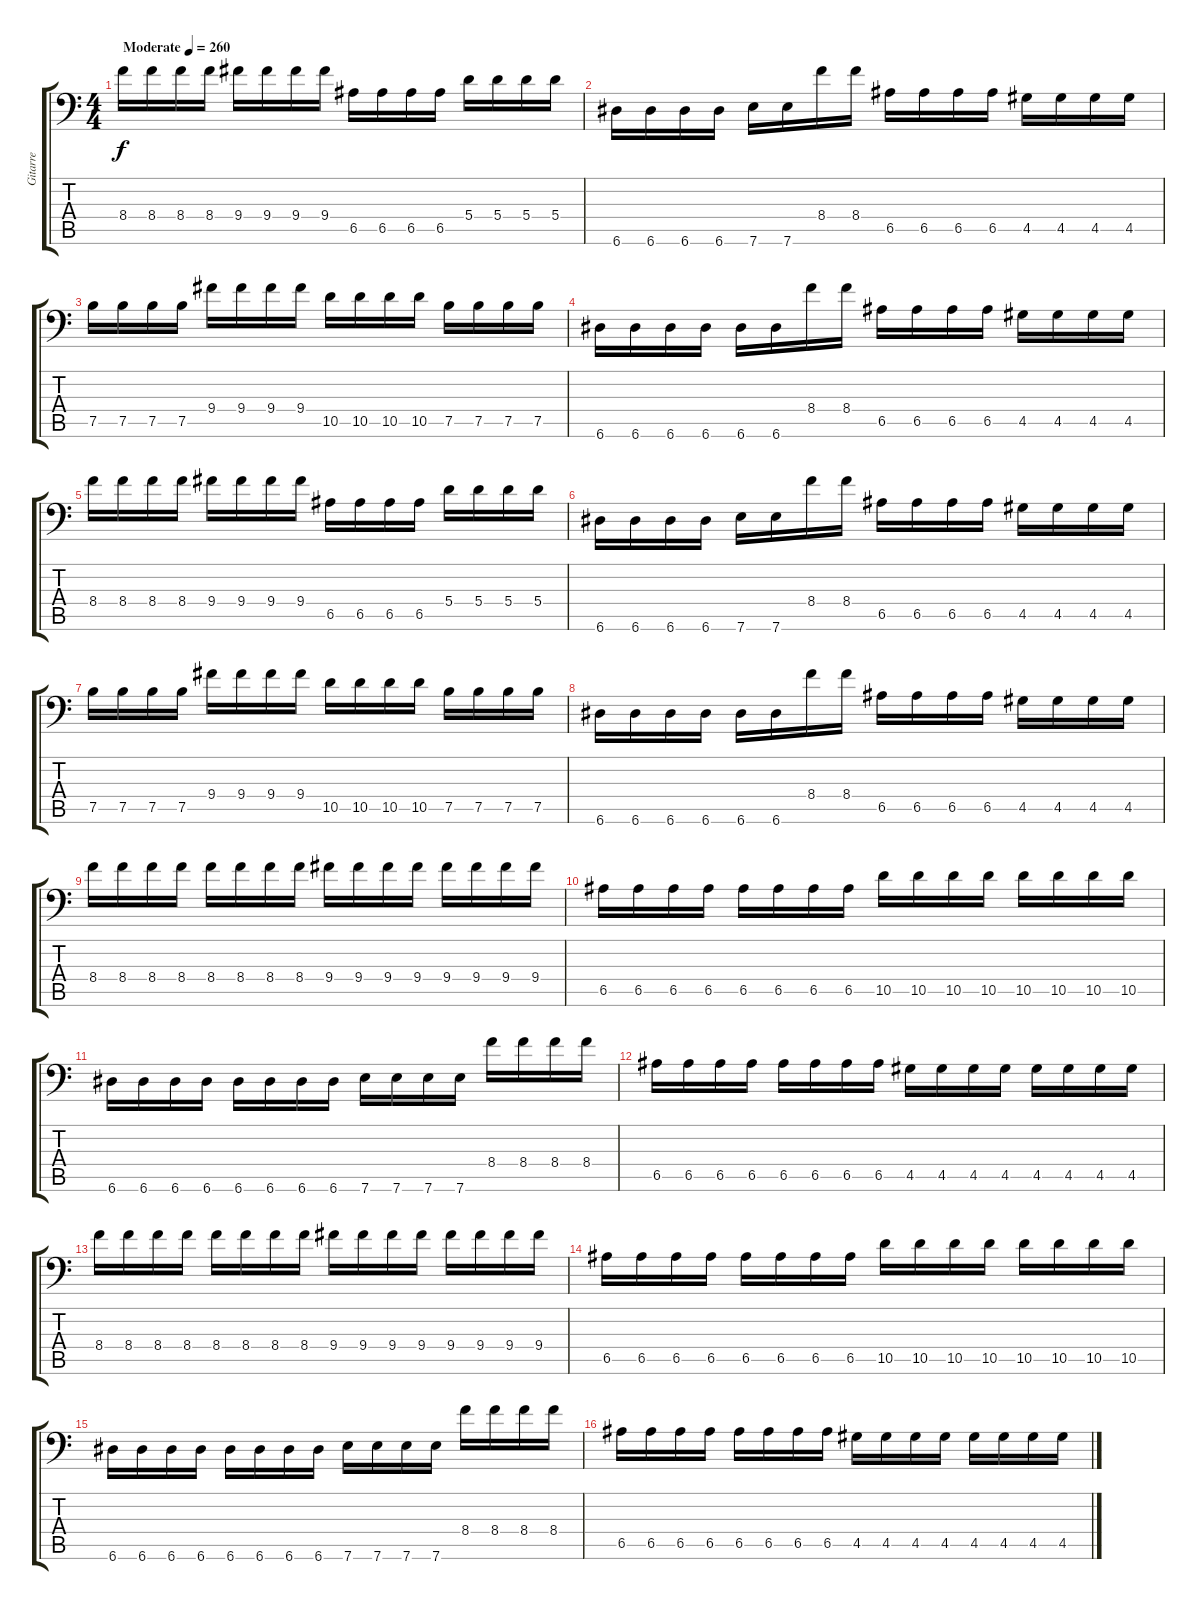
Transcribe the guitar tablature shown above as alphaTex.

\track ("Gitarre" "Gitarre") {instrument distortionguitar}
\staff {score tabs}
\tuning (A3 G3 D3 A2 E2 A1) {hide}
\ts (4 4)
\tempo (260 "Moderate")
\clef f4
\ks c
8.4.16{dy f instrument distortionguitar} 8.4.16 8.4.16 8.4.16 9.4.16 9.4.16 9.4.16 9.4.16 6.5.16 6.5.16 6.5.16 6.5.16 5.4.16 5.4.16 5.4.16 5.4.16 |
6.6.16 6.6.16 6.6.16 6.6.16 7.6.16 7.6.16 8.4.16 8.4.16 6.5.16 6.5.16 6.5.16 6.5.16 4.5.16 4.5.16 4.5.16 4.5.16 |
7.5.16 7.5.16 7.5.16 7.5.16 9.4.16 9.4.16 9.4.16 9.4.16 10.5.16 10.5.16 10.5.16 10.5.16 7.5.16 7.5.16 7.5.16 7.5.16 |
6.6.16 6.6.16 6.6.16 6.6.16 6.6.16 6.6.16 8.4.16 8.4.16 6.5.16 6.5.16 6.5.16 6.5.16 4.5.16 4.5.16 4.5.16 4.5.16 |
8.4.16 8.4.16 8.4.16 8.4.16 9.4.16 9.4.16 9.4.16 9.4.16 6.5.16 6.5.16 6.5.16 6.5.16 5.4.16 5.4.16 5.4.16 5.4.16 |
6.6.16 6.6.16 6.6.16 6.6.16 7.6.16 7.6.16 8.4.16 8.4.16 6.5.16 6.5.16 6.5.16 6.5.16 4.5.16 4.5.16 4.5.16 4.5.16 |
7.5.16 7.5.16 7.5.16 7.5.16 9.4.16 9.4.16 9.4.16 9.4.16 10.5.16 10.5.16 10.5.16 10.5.16 7.5.16 7.5.16 7.5.16 7.5.16 |
6.6.16 6.6.16 6.6.16 6.6.16 6.6.16 6.6.16 8.4.16 8.4.16 6.5.16 6.5.16 6.5.16 6.5.16 4.5.16 4.5.16 4.5.16 4.5.16 |
8.4.16 8.4.16 8.4.16 8.4.16 8.4.16 8.4.16 8.4.16 8.4.16 9.4.16 9.4.16 9.4.16 9.4.16 9.4.16 9.4.16 9.4.16 9.4.16 |
6.5.16 6.5.16 6.5.16 6.5.16 6.5.16 6.5.16 6.5.16 6.5.16 10.5.16 10.5.16 10.5.16 10.5.16 10.5.16 10.5.16 10.5.16 10.5.16 |
6.6.16 6.6.16 6.6.16 6.6.16 6.6.16 6.6.16 6.6.16 6.6.16 7.6.16 7.6.16 7.6.16 7.6.16 8.4.16 8.4.16 8.4.16 8.4.16 |
6.5.16 6.5.16 6.5.16 6.5.16 6.5.16 6.5.16 6.5.16 6.5.16 4.5.16 4.5.16 4.5.16 4.5.16 4.5.16 4.5.16 4.5.16 4.5.16 |
8.4.16 8.4.16 8.4.16 8.4.16 8.4.16 8.4.16 8.4.16 8.4.16 9.4.16 9.4.16 9.4.16 9.4.16 9.4.16 9.4.16 9.4.16 9.4.16 |
6.5.16 6.5.16 6.5.16 6.5.16 6.5.16 6.5.16 6.5.16 6.5.16 10.5.16 10.5.16 10.5.16 10.5.16 10.5.16 10.5.16 10.5.16 10.5.16 |
6.6.16 6.6.16 6.6.16 6.6.16 6.6.16 6.6.16 6.6.16 6.6.16 7.6.16 7.6.16 7.6.16 7.6.16 8.4.16 8.4.16 8.4.16 8.4.16 |
6.5.16 6.5.16 6.5.16 6.5.16 6.5.16 6.5.16 6.5.16 6.5.16 4.5.16 4.5.16 4.5.16 4.5.16 4.5.16 4.5.16 4.5.16 4.5.16
